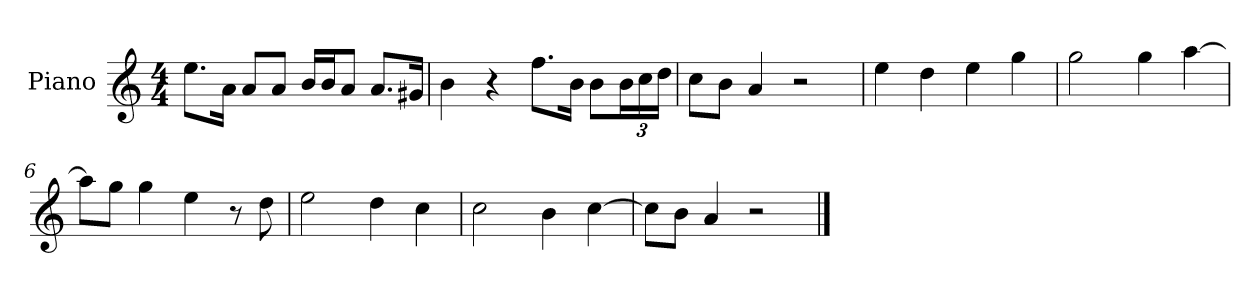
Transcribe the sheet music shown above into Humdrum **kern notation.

**kern
*part1
*staff1
*I"Piano
*I'P-no
*clefG2
*k[]
*M4/4
*MM90
=1
8.ee\L
16a\Jk
8a/L
8a/J
16b/LL
16b/J
8a/J
8.a/L
16g#X/Jk
=2
4b\
4r
8.ff\L
16b\Jk
8b\L
*Xbrackettup
24b\L
24cc\
24dd\JJ
=3
8cc\L
8b\J
4a/
2r
=4
4ee\
4dd\
4ee\
4gg\
=5
2gg\
4gg\
[4aa\
=6
8aa\L]
8gg\J
4gg\
4ee\
8r
8dd\
!!LO:LB:g=z
=7
2ee\
4dd\
4cc\
=8
2cc\
4b\
[4cc\
=9
8cc\L]
8b\J
4a/
2r
==
*-
